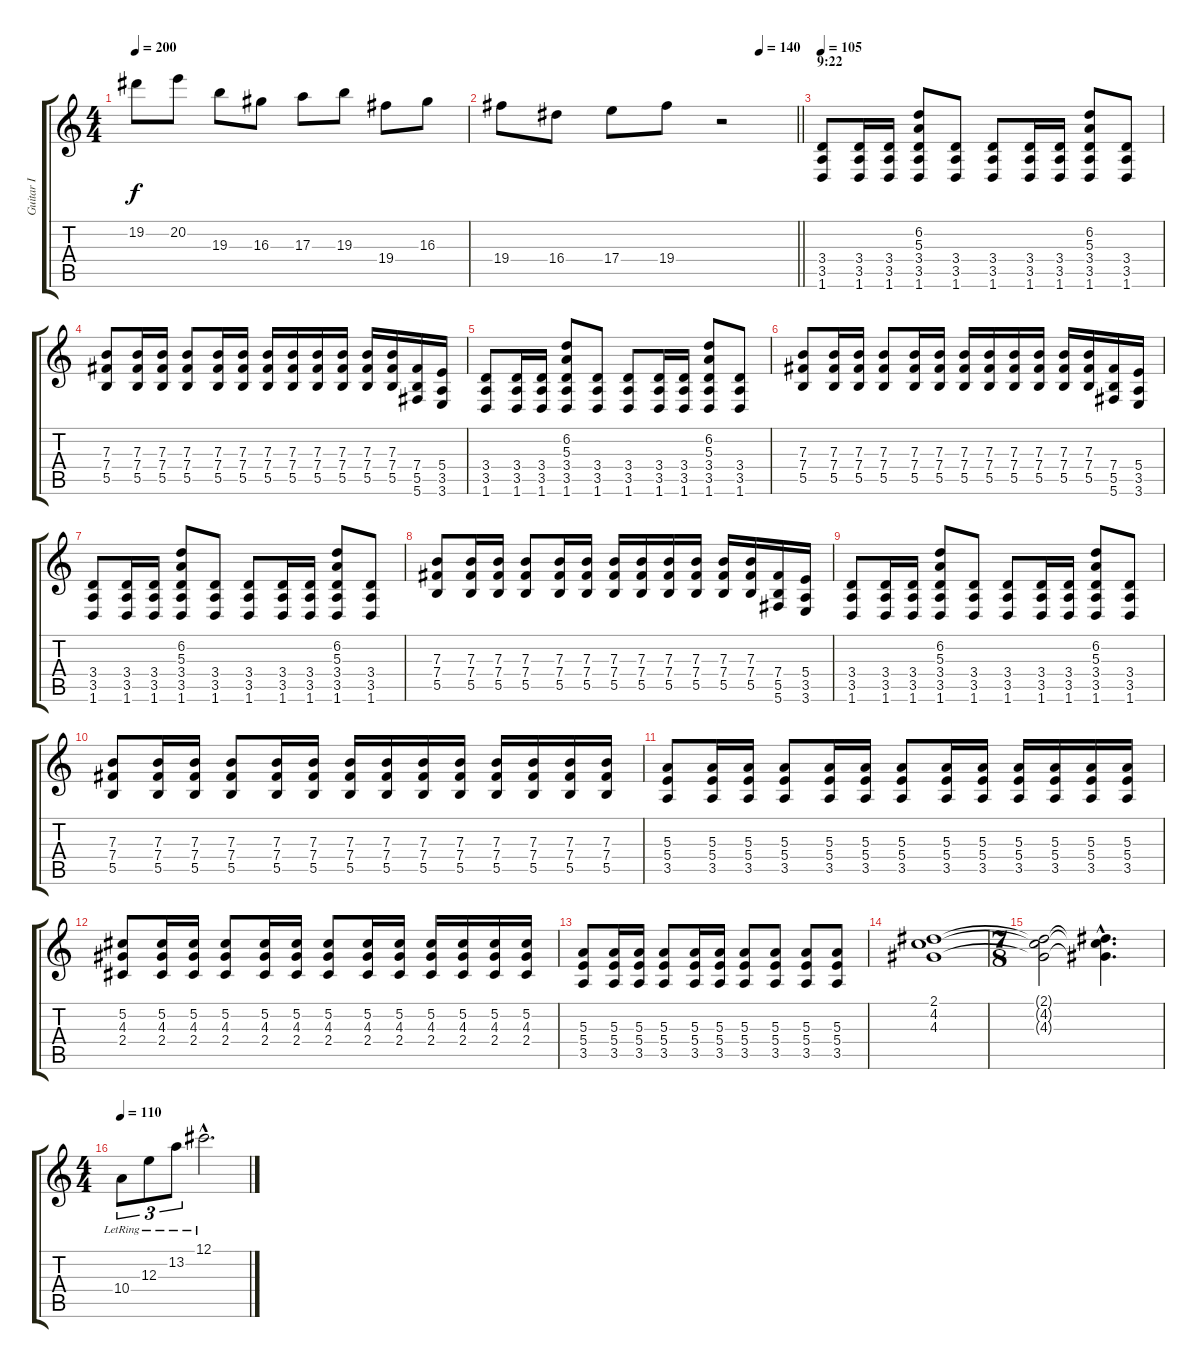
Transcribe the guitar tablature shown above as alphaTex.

\track ("Guitar I" "Guitar I") {instrument distortionguitar}
\staff {score tabs}
\tuning (Db4 Ab3 E3 B2 Gb2 Db2) {hide}
\ts (4 4)
\tempo 200
\clef g2
\ks c
19.2.8{dy f} 20.2.8 19.3.8 16.3.8 17.3.8 19.3.8 19.4.8 16.3.8 |
\tempo (140 0.875)
\barLineRight lightlight
19.4.8 16.4.8 17.4.8 19.4.8 r.2 |
\section ("" "9:22")
\tempo 105
(3.4 3.5 1.6).8 (3.4 3.5 1.6).16 (3.4 3.5 1.6).16 (6.2 5.3 3.4 3.5 1.6).8 (3.4 3.5 1.6).8 (3.4 3.5 1.6).8 (3.4 3.5 1.6).16 (3.4 3.5 1.6).16 (6.2 5.3 3.4 3.5 1.6).8 (3.4 3.5 1.6).8 |
(7.3 7.4 5.5).8 (7.3 7.4 5.5).16 (7.3 7.4 5.5).16 (7.3 7.4 5.5).8 (7.3 7.4 5.5).16 (7.3 7.4 5.5).16 (7.3 7.4 5.5).16 (7.3 7.4 5.5).16 (7.3 7.4 5.5).16 (7.3 7.4 5.5).16 (7.3 7.4 5.5).16 (7.3 7.4 5.5).16 (7.4 5.5 5.6).16 (5.4 3.5 3.6).16 |
(3.4 3.5 1.6).8 (3.4 3.5 1.6).16 (3.4 3.5 1.6).16 (6.2 5.3 3.4 3.5 1.6).8 (3.4 3.5 1.6).8 (3.4 3.5 1.6).8 (3.4 3.5 1.6).16 (3.4 3.5 1.6).16 (6.2 5.3 3.4 3.5 1.6).8 (3.4 3.5 1.6).8 |
(7.3 7.4 5.5).8 (7.3 7.4 5.5).16 (7.3 7.4 5.5).16 (7.3 7.4 5.5).8 (7.3 7.4 5.5).16 (7.3 7.4 5.5).16 (7.3 7.4 5.5).16 (7.3 7.4 5.5).16 (7.3 7.4 5.5).16 (7.3 7.4 5.5).16 (7.3 7.4 5.5).16 (7.3 7.4 5.5).16 (7.4 5.5 5.6).16 (5.4 3.5 3.6).16 |
(3.4 3.5 1.6).8 (3.4 3.5 1.6).16 (3.4 3.5 1.6).16 (6.2 5.3 3.4 3.5 1.6).8 (3.4 3.5 1.6).8 (3.4 3.5 1.6).8 (3.4 3.5 1.6).16 (3.4 3.5 1.6).16 (6.2 5.3 3.4 3.5 1.6).8 (3.4 3.5 1.6).8 |
(7.3 7.4 5.5).8 (7.3 7.4 5.5).16 (7.3 7.4 5.5).16 (7.3 7.4 5.5).8 (7.3 7.4 5.5).16 (7.3 7.4 5.5).16 (7.3 7.4 5.5).16 (7.3 7.4 5.5).16 (7.3 7.4 5.5).16 (7.3 7.4 5.5).16 (7.3 7.4 5.5).16 (7.3 7.4 5.5).16 (7.4 5.5 5.6).16 (5.4 3.5 3.6).16 |
(3.4 3.5 1.6).8 (3.4 3.5 1.6).16 (3.4 3.5 1.6).16 (6.2 5.3 3.4 3.5 1.6).8 (3.4 3.5 1.6).8 (3.4 3.5 1.6).8 (3.4 3.5 1.6).16 (3.4 3.5 1.6).16 (6.2 5.3 3.4 3.5 1.6).8 (3.4 3.5 1.6).8 |
(7.3 7.4 5.5).8 (7.3 7.4 5.5).16 (7.3 7.4 5.5).16 (7.3 7.4 5.5).8 (7.3 7.4 5.5).16 (7.3 7.4 5.5).16 (7.3 7.4 5.5).16 (7.3 7.4 5.5).16 (7.3 7.4 5.5).16 (7.3 7.4 5.5).16 (7.3 7.4 5.5).16 (7.3 7.4 5.5).16 (7.3 7.4 5.5).16 (7.3 7.4 5.5).16 |
(5.3 5.4 3.5).8 (5.3 5.4 3.5).16 (5.3 5.4 3.5).16 (5.3 5.4 3.5).8 (5.3 5.4 3.5).16 (5.3 5.4 3.5).16 (5.3 5.4 3.5).8 (5.3 5.4 3.5).16 (5.3 5.4 3.5).16 (5.3 5.4 3.5).16 (5.3 5.4 3.5).16 (5.3 5.4 3.5).16 (5.3 5.4 3.5).16 |
(5.2 4.3 2.4).8 (5.2 4.3 2.4).16 (5.2 4.3 2.4).16 (5.2 4.3 2.4).8 (5.2 4.3 2.4).16 (5.2 4.3 2.4).16 (5.2 4.3 2.4).8 (5.2 4.3 2.4).16 (5.2 4.3 2.4).16 (5.2 4.3 2.4).16 (5.2 4.3 2.4).16 (5.2 4.3 2.4).16 (5.2 4.3 2.4).16 |
(5.3 5.4 3.5).8 (5.3 5.4 3.5).16 (5.3 5.4 3.5).16 (5.3 5.4 3.5).8 (5.3 5.4 3.5).16 (5.3 5.4 3.5).16 (5.3 5.4 3.5).8 (5.3 5.4 3.5).8 (5.3 5.4 3.5).8 (5.3 5.4 3.5).8 |
(2.1 4.2 4.3).1 |
\ts (7 8)
(2.1{t} 4.2{t} 4.3{t}).2 (2.1{hac t} 4.2{hac t} 4.3{hac t}).4{d} |
\ts (4 4)
\tempo 110
10.4{lr}.8{tu (3 2) instrument electricguitarjazz} 12.3{lr}.8{tu (3 2)} 13.2{lr}.8{tu (3 2)} 12.1{hac lr}.2{d}
